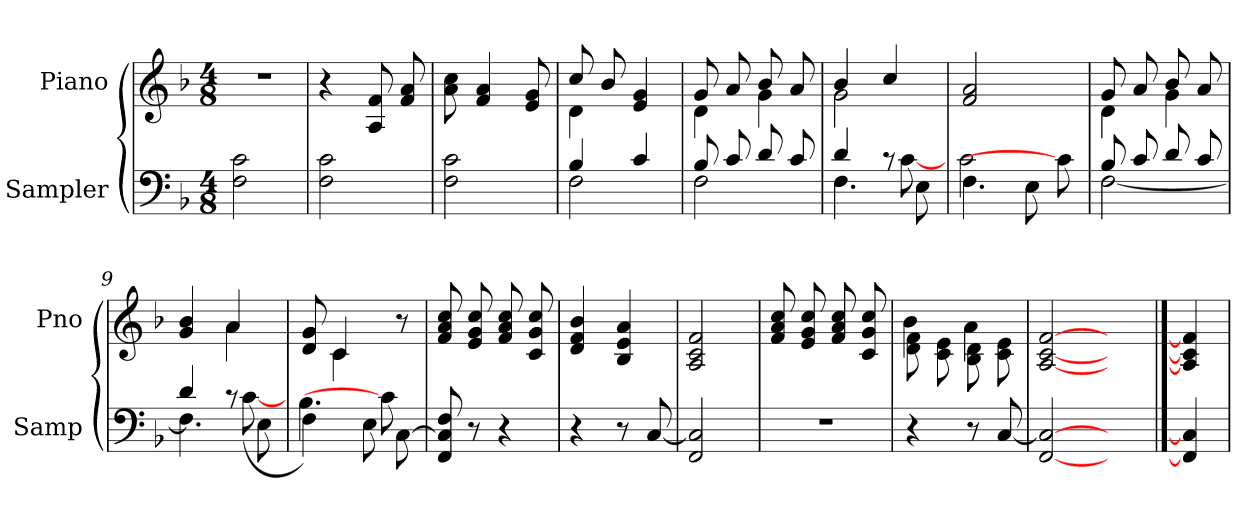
**kern	**kern
*part2	*part1
*staff2	*staff1
*I"Sampler	*I"Piano
*I'Samp	*I'Pno
*clefF4	*clefG2
*k[b-]	*k[b-]
*F:	*F:
*M4/8	*M4/8
=1	=1
2F 2c	2r
=2	=2
2F 2c	4r
.	8A 8f
.	8f 8a
=3	=3
2F 2c	8a 8cc
.	4f 4a
.	8e 8g
=4	=4
*^	*^
4B-/	2F	8cc/	4d
.	.	8b-/	.
4c/	.	4e 4g	4ryy
=5	=5	=5	=5
8B-/	2F	8g/	4d
8c/	.	8a/	.
8d/	.	8b-/	4g
8c/	.	8a/	.
=6	=6	=6	=6
4d/	4.F	4b-/	2g
8r	.	4cc/	.
8E\	[8c	.	.
*	*	*v	*v
=7	=7	=7
4.F\	2c	2f 2a
8E\	.	.
8ryy	8c]	8ryy
=8	=8	=8
*	*	*^
8B-/	[2F	8g/	4d
8c/	.	8a/	.
8d/	.	8b-/	4g
8c/	.	8a/	.
=9	=9	=9	=9
4d/	4.F]	4g 4b-	4ryy
8r	.	4a/	4a
8E\	([8c	.	.
=10	=10	=10	=10
4F\)	4.B-	8d 8g	8ryy
.	.	4c/	4c
8E\	.	.	.
[8C\	8c]	8r	8ryy
*v	*v	*	*
*	*v	*v
=11	=11
8FF 8C] 8F	8f 8a 8cc
8r	8e 8g 8cc
4r	8f 8a 8cc
.	8c 8g 8cc
=12	=12
4r	4d 4f 4b-
8r	4B- 4e 4a
[8C	.
=13	=13
2FF 2C]	2A 2c 2f
=14	=14
2r	8f 8a 8cc
.	8e 8g 8cc
.	8f 8a 8cc
.	8c 8g 8cc
=15	=15
*	*^
4r	8d\ 8f\	4b-
.	8c\ 8e\	.
8r	8B-\ 8d\	4a
[8C	8c\ 8e\	.
*	*v	*v
=16	=16
[2FF 2C_	[2A [2c [2f
4ryy	4ryy
==17	==17
4FF] 4C]	4A] 4c] 4f]
=	=
*-	*-
